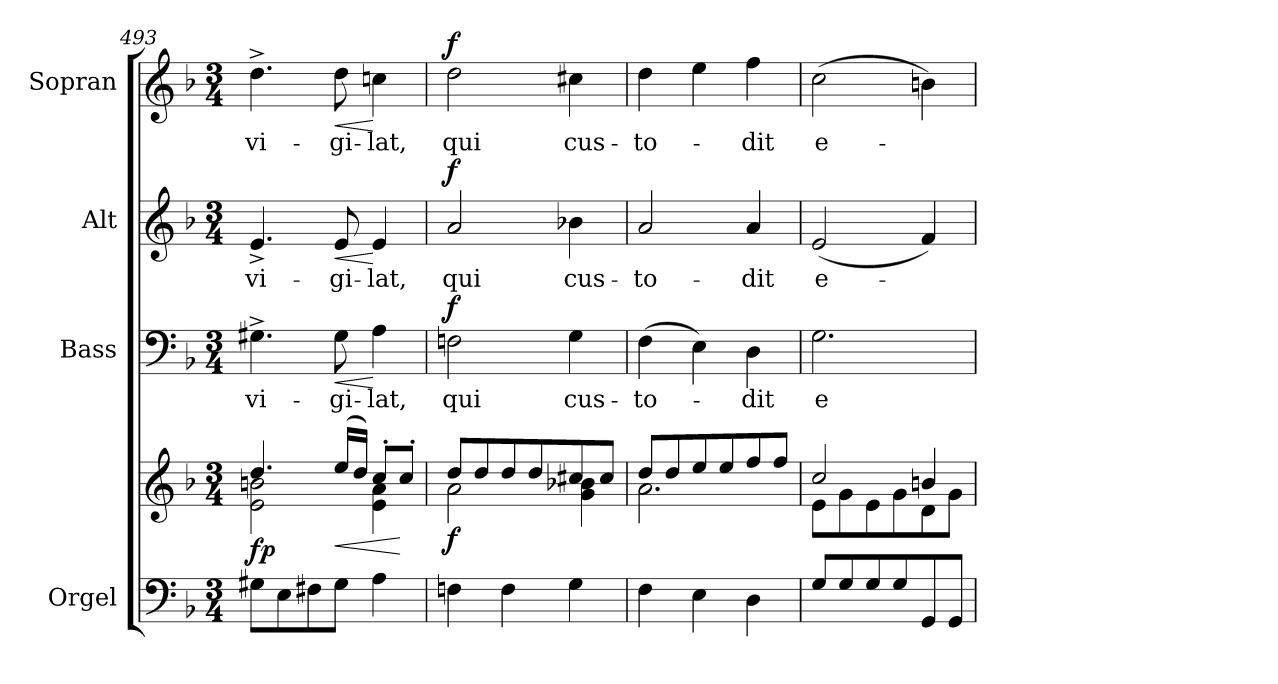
**kern	**kern	**dynam	**kern	**text	**dynam	**kern	**text	**dynam	**kern	**text	**dynam
*part4	*part4	*part4	*part3	*part3	*part3	*part2	*part2	*part2	*part1	*part1	*part1
*staff5	*staff4	*staff4/5	*staff3	*staff3	*staff3	*staff2	*staff2	*staff2	*staff1	*staff1	*staff1
*I"Orgel	*	*	*I"Bass	*	*	*I"Alt	*	*	*I"Sopran	*	*
*I'Org.	*	*	*I'B.	*	*	*I'A.	*	*	*I'S.	*	*
*clefF4	*clefG2	*	*clefF4	*	*	*clefG2	*	*	*clefG2	*	*
*k[b-]	*k[b-]	*	*k[b-]	*	*	*k[b-]	*	*	*k[b-]	*	*
*F:	*F:	*	*F:	*	*	*F:	*	*	*F:	*	*
*M3/4	*M3/4	*	*M3/4	*	*	*M3/4	*	*	*M3/4	*	*
=493	=493	=493	=493	=493	=493	=493	=493	=493	=493	=493	=493
*	*^	*	*	*	*	*	*	*	*	*	*
!	!	!	!LO:DY:b	!	!LO:LY:b	!	!	!LO:LY:b	!	!	!LO:LY:b	!
8G#X\L	4.dd/	2e\ 2bn\	fp	4.G#X^>\	vi-	.	4.e^</	vi-	.	4.dd^>\	vi-	.
8E\	.	.	.	.	.	.	.	.	.	.	.	.
8F#X\	.	.	.	.	.	.	.	.	.	.	.	.
!	!	!	!LO:HP:b	!	!LO:LY:b	!LO:HP:b	!	!LO:LY:b	!LO:HP:b	!	!LO:LY:b	!LO:HP:b
8G#\J	(>16ee/LL	.	<	8G#\	-gi-	<	8e/	-gi-	<	8dd\	-gi-	<
.	16dd/JJ)	.	.	.	.	.	.	.	.	.	.	.
!	!	!	!	!	!LO:LY:b	!	!	!LO:LY:b	!	!	!LO:LY:b	!
4A\	8cc'</L	4e\ 4a\	.	4A\	-lat,	[	4e/	-lat,	[	4ccn\	-lat,	[
.	8cc'</J	.	[	.	.	.	.	.	.	.	.	.
=494	=494	=494	=494	=494	=494	=494	=494	=494	=494	=494	=494	=494
!	!	!	!LO:DY:b	!	!LO:LY:b	!LO:DY:a	!	!LO:LY:b	!LO:DY:a	!	!LO:LY:b	!LO:DY:a
4Fn\	8dd/L	2a\	f	2Fn\	qui	f	2a/	qui	f	2dd\	qui	f
.	8dd/	.	.	.	.	.	.	.	.	.	.	.
4F\	8dd/	.	.	.	.	.	.	.	.	.	.	.
.	8dd/	.	.	.	.	.	.	.	.	.	.	.
!	!	!	!	!	!LO:LY:b	!	!	!LO:LY:b	!	!	!LO:LY:b	!
4G\	8cc#X/	4g\ 4b-X\	.	4G\	cus-	.	4b-X\	cus-	.	4cc#X\	cus-	.
.	8cc#/J	.	.	.	.	.	.	.	.	.	.	.
=495	=495	=495	=495	=495	=495	=495	=495	=495	=495	=495	=495	=495
!	!	!	!	!	!LO:LY:b	!	!	!LO:LY:b	!	!	!LO:LY:b	!
4F\	8dd/L	2.a\	.	(>4F\	-to-	.	2a/	-to-	.	4dd\	-to-	.
.	8dd/	.	.	.	.	.	.	.	.	.	.	.
4E\	8ee/	.	.	4E\)	.	.	.	.	.	4ee\	.	.
.	8ee/	.	.	.	.	.	.	.	.	.	.	.
!	!	!	!	!	!LO:LY:b	!	!	!LO:LY:b	!	!	!LO:LY:b	!
4D\	8ff/	.	.	4D\	-dit	.	4a/	-dit	.	4ff\	-dit	.
.	8ff/J	.	.	.	.	.	.	.	.	.	.	.
=496	=496	=496	=496	=496	=496	=496	=496	=496	=496	=496	=496	=496
!	!	!	!	!	!LO:LY:b	!	!	!LO:LY:b	!	!	!LO:LY:b	!
8G/L	2cc/	8e\L	.	2.G\	e-	.	(<2e/	e-	.	(>2cc\	e-	.
8G/	.	8g\	.	.	.	.	.	.	.	.	.	.
8G/	.	8e\	.	.	.	.	.	.	.	.	.	.
8G/	.	8g\	.	.	.	.	.	.	.	.	.	.
8GG/	4bn/	8d\	.	.	.	.	4f/)	.	.	4bn\)	.	.
8GG/J	.	8g\J	.	.	.	.	.	.	.	.	.	.
*	*v	*v	*	*	*	*	*	*	*	*	*	*
=	=	=	=	=	=	=	=	=	=	=	=
*-	*-	*-	*-	*-	*-	*-	*-	*-	*-	*-	*-
